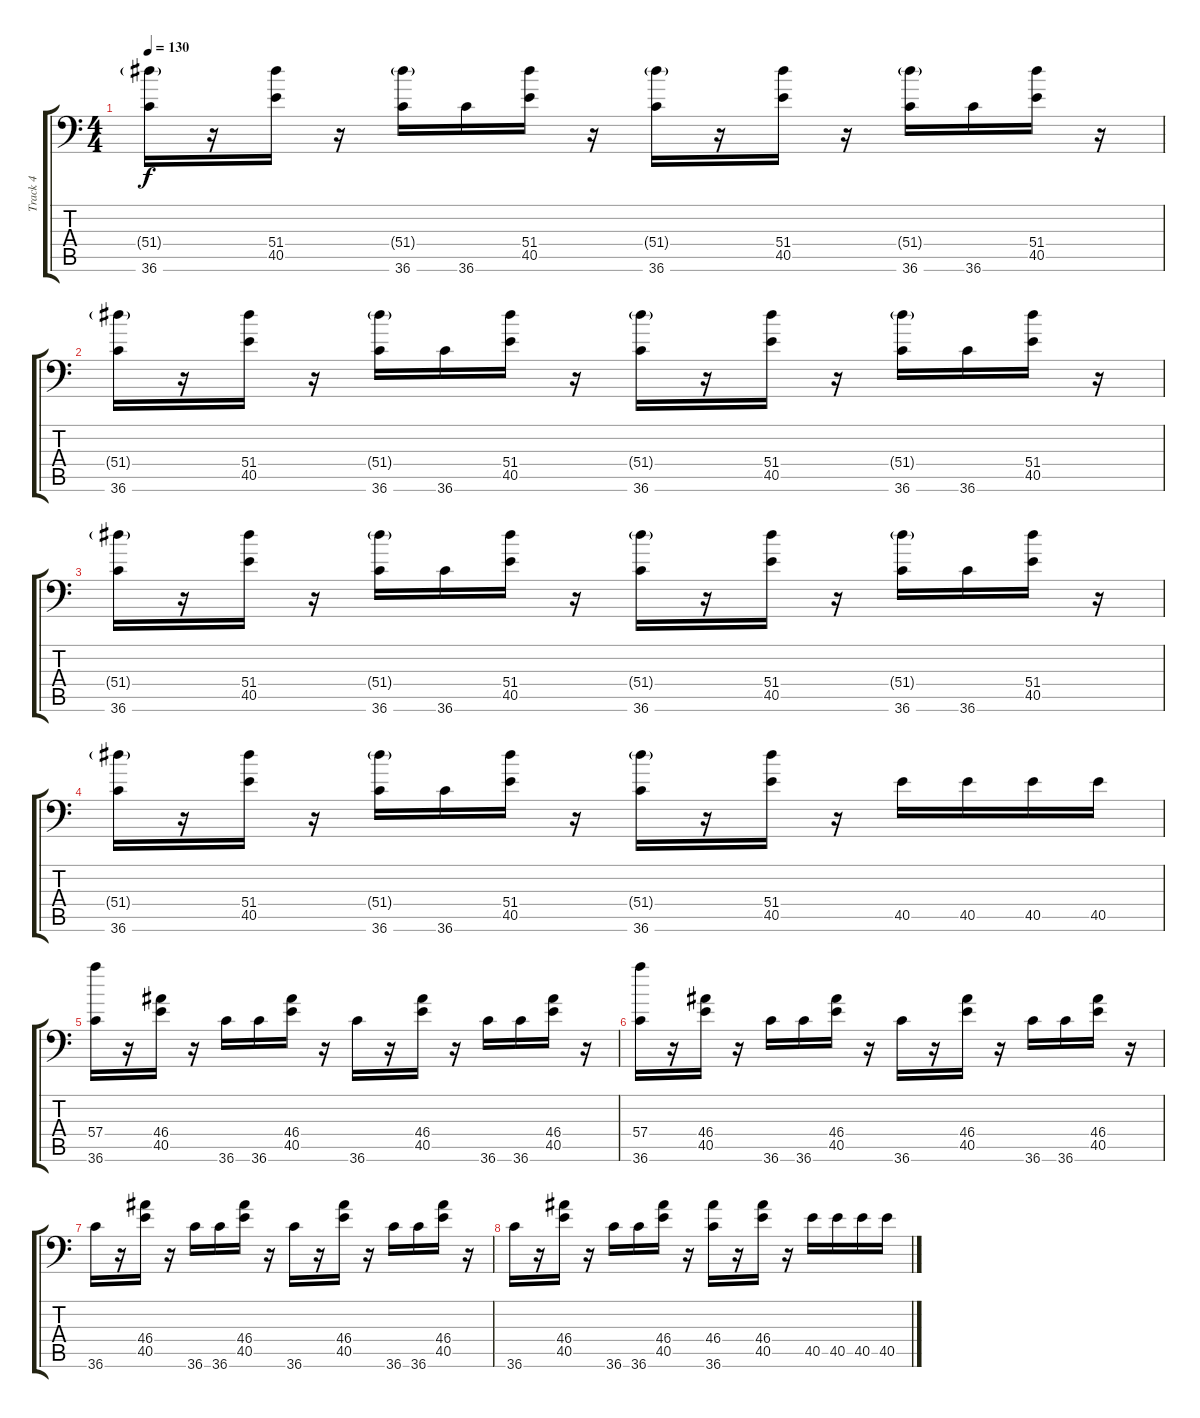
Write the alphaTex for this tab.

\track ("Track 4" "Track 4") {instrument acousticgrandpiano}
\staff {score tabs}
\tuning (C-1 C-1 C-1 C-1 C-1 C-1) {hide}
\ts (4 4)
\tempo 130
\clef f4
\ks c
(51.4{g} 36.6).16{dy f} r.16 (51.4 40.5).16 r.16 (51.4{g} 36.6).16 36.6.16 (51.4 40.5).16 r.16 (51.4{g} 36.6).16 r.16 (51.4 40.5).16 r.16 (51.4{g} 36.6).16 36.6.16 (51.4 40.5).16 r.16 |
(51.4{g} 36.6).16 r.16 (51.4 40.5).16 r.16 (51.4{g} 36.6).16 36.6.16 (51.4 40.5).16 r.16 (51.4{g} 36.6).16 r.16 (51.4 40.5).16 r.16 (51.4{g} 36.6).16 36.6.16 (51.4 40.5).16 r.16 |
(51.4{g} 36.6).16 r.16 (51.4 40.5).16 r.16 (51.4{g} 36.6).16 36.6.16 (51.4 40.5).16 r.16 (51.4{g} 36.6).16 r.16 (51.4 40.5).16 r.16 (51.4{g} 36.6).16 36.6.16 (51.4 40.5).16 r.16 |
(51.4{g} 36.6).16 r.16 (51.4 40.5).16 r.16 (51.4{g} 36.6).16 36.6.16 (51.4 40.5).16 r.16 (51.4{g} 36.6).16 r.16 (51.4 40.5).16 r.16 40.5.16 40.5.16 40.5.16 40.5.16 |
(57.4 36.6).16 r.16 (46.4 40.5).16 r.16 36.6.16 36.6.16 (46.4 40.5).16 r.16 36.6.16 r.16 (46.4 40.5).16 r.16 36.6.16 36.6.16 (46.4 40.5).16 r.16 |
(57.4 36.6).16 r.16 (46.4 40.5).16 r.16 36.6.16 36.6.16 (46.4 40.5).16 r.16 36.6.16 r.16 (46.4 40.5).16 r.16 36.6.16 36.6.16 (46.4 40.5).16 r.16 |
36.6.16 r.16 (46.4 40.5).16 r.16 36.6.16 36.6.16 (46.4 40.5).16 r.16 36.6.16 r.16 (46.4 40.5).16 r.16 36.6.16 36.6.16 (46.4 40.5).16 r.16 |
36.6.16 r.16 (46.4 40.5).16 r.16 36.6.16 36.6.16 (46.4 40.5).16 r.16 (46.4 36.6).16 r.16 (46.4 40.5).16 r.16 40.5.16 40.5.16 40.5.16 40.5.16
